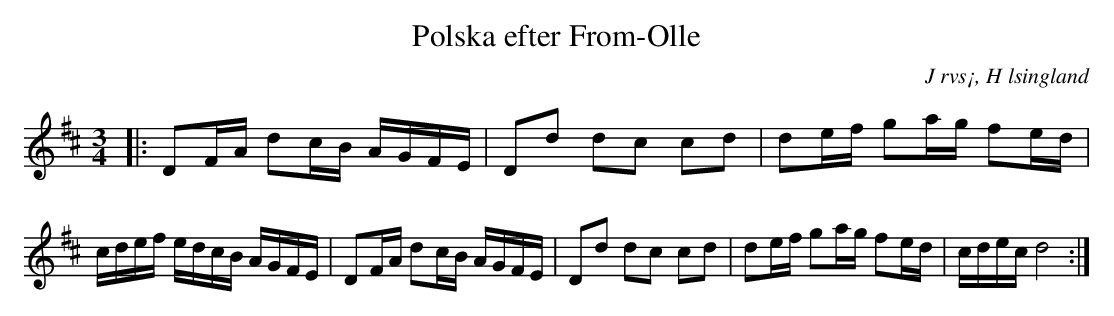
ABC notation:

X:1
T:Polska efter From-Olle
O:J rvs¡, H lsingland
M:3/4
L:1/8
K:D
|: DF/A/ dc/B/ A/G/F/E/ | Dd dc cd | de/f/ ga/g/ fe/d/ | c/d/e/f/ e/d/c/B/ A/G/F/E/ | DF/A/ dc/B/ A/G/F/E/ | Dd dc cd | de/f/ ga/g/ fe/d/ | c/d/e/c/ d4 :|
